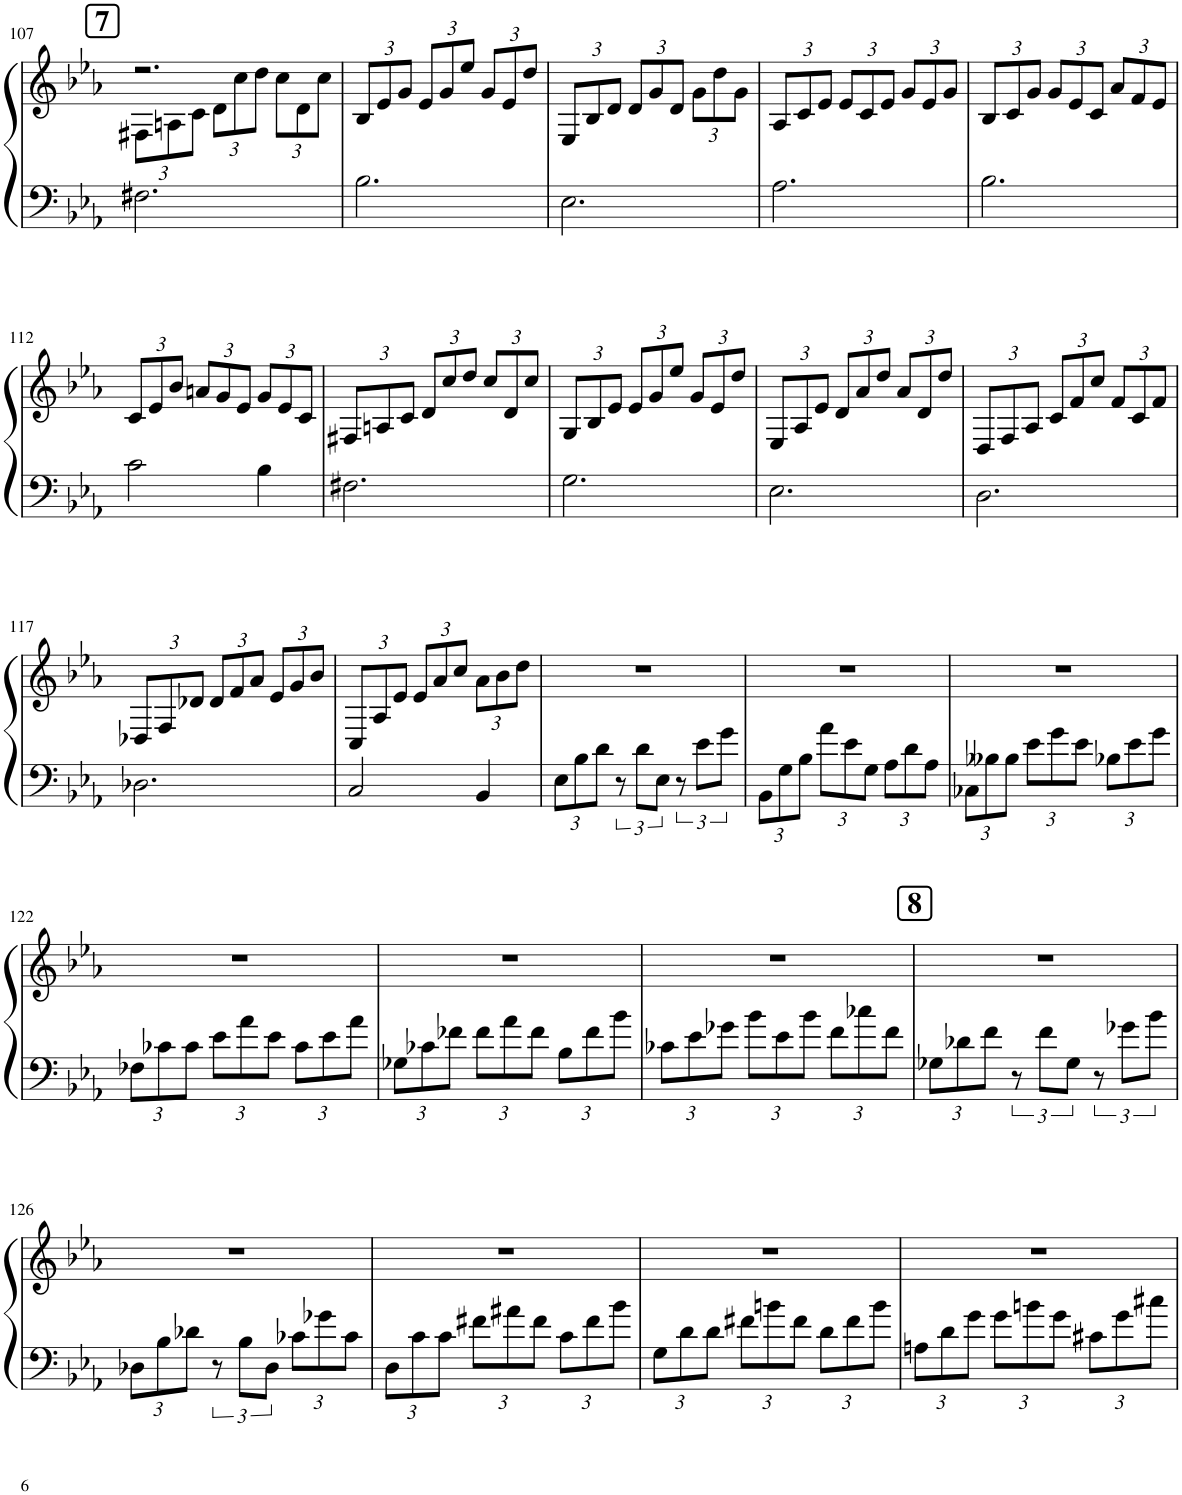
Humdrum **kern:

**kern	**kern
*part1	*part1
*staff2	*staff1
*I"Piano	*
*I'Pno.	*
!!LO:PB:g=z
*clefF4	*clefG2
*k[b-e-a-]	*k[b-e-a-]
*M3/4	*M3/4
!!LO:REH:place=s1:a:B:cj:fs=14:t=7
=107	=107
*	*^
*	*	*Xbrackettup
2.F#X\	2.r	12F#X\L
.	.	12An\
.	.	12c\J
.	.	12d\L
.	.	12cc\
.	.	12dd\J
.	.	12cc\L
.	.	12d\
.	.	12cc\J
*	*v	*v
=108	=108
2.B-\	12B-/L
.	12e-/
.	12g/J
.	12e-/L
.	12g/
.	12ee-/J
.	12g/L
.	12e-/
.	12dd/J
=109	=109
2.E-\	12E-/L
.	12B-/
.	12d/J
.	12d/L
.	12g/
.	12d/J
.	12g\L
.	12dd\
.	12g\J
=110	=110
2.A-\	12A-/L
.	12c/
.	12e-/J
.	12e-/L
.	12c/
.	12e-/J
.	12g/L
.	12e-/
.	12g/J
=111	=111
2.B-\	12B-/L
.	12c/
.	12g/J
.	12g/L
.	12e-/
.	12c/J
.	12a-/L
.	12f/
.	12e-/J
!!LO:LB:g=z
=112	=112
2c\	12c/L
.	12e-/
.	12b-/J
.	12an/L
.	12g/
.	12e-/J
4B-\	12g/L
.	12e-/
.	12c/J
=113	=113
2.F#X\	12F#X/L
.	12An/
.	12c/J
.	12d/L
.	12cc/
.	12dd/J
.	12cc/L
.	12d/
.	12cc/J
=114	=114
2.G\	12G/L
.	12B-/
.	12e-/J
.	12e-/L
.	12g/
.	12ee-/J
.	12g/L
.	12e-/
.	12dd/J
=115	=115
2.E-\	12E-/L
.	12A-/
.	12e-/J
.	12d/L
.	12a-/
.	12dd/J
.	12a-/L
.	12d/
.	12dd/J
=116	=116
2.D\	12D/L
.	12F/
.	12A-/J
.	12c/L
.	12f/
.	12cc/J
.	12f/L
.	12c/
.	12f/J
!!LO:LB:g=z
=117	=117
2.D-X\	12D-X/L
.	12F/
.	12d-X/J
.	12d-/L
.	12f/
.	12a-/J
.	12e-/L
.	12g/
.	12b-/J
=118	=118
2C/	12C/L
.	12A-/
.	12e-/J
.	12e-/L
.	12a-/
.	12cc/J
4BB-/	12a-\L
.	12b-\
.	12dd\J
=119	=119
*Xbrackettup	*
12E-\L	2.r
12B-\	.
12d\J	.
*brackettup	*
12r	.
12d\L	.
12E-\J	.
12r	.
12e-\L	.
12g\J	.
=120	=120
*Xbrackettup	*
12BB-\L	2.r
12G\	.
12B-\J	.
12a-\L	.
12e-\	.
12G\J	.
12A-\L	.
12d\	.
12A-\J	.
=121	=121
12C-X\L	2.r
12B--X\	.
12B--\J	.
12e-\L	.
12g\	.
12e-\J	.
12B-X\L	.
12e-\	.
12g\J	.
!!LO:LB:g=z
=122	=122
12F-X\L	2.r
12c-X\	.
12c-\J	.
12e-\L	.
12a-\	.
12e-\J	.
12c-\L	.
12e-\	.
12a-\J	.
=123	=123
12G-X\L	2.r
12c-X\	.
12f-X\J	.
12f-\L	.
12a-\	.
12f-\J	.
12B-\L	.
12f-\	.
12b-\J	.
=124	=124
12c-X\L	2.r
12e-\	.
12g-X\J	.
12b-\L	.
12e-\	.
12b-\J	.
12f\L	.
12cc-X\	.
12f\J	.
!!LO:REH:place=s1:a:B:cj:fs=14:t=8
=125	=125
12G-X\L	2.r
12d-X\	.
12f\J	.
*brackettup	*
12r	.
12f\L	.
12G-\J	.
12r	.
12g-X\L	.
12b-\J	.
!!LO:LB:g=z
=126	=126
*Xbrackettup	*
12D-X\L	2.r
12B-\	.
12d-X\J	.
*brackettup	*
12r	.
12B-\L	.
12D-\J	.
*Xbrackettup	*
12c-X\L	.
12g-X\	.
12c-\J	.
=127	=127
12D\L	2.r
12c\	.
12c\J	.
12f#X\L	.
12a#X\	.
12f#\J	.
12c\L	.
12f#\	.
12b-\J	.
=128	=128
12G\L	2.r
12d\	.
12d\J	.
12f#X\L	.
12bn\	.
12f#\J	.
12d\L	.
12f#\	.
12b\J	.
=129	=129
12An\L	2.r
12d\	.
12g\J	.
12g\L	.
12bn\	.
12g\J	.
12c#X\L	.
12g\	.
12cc#X\J	.
=	=
*-	*-
